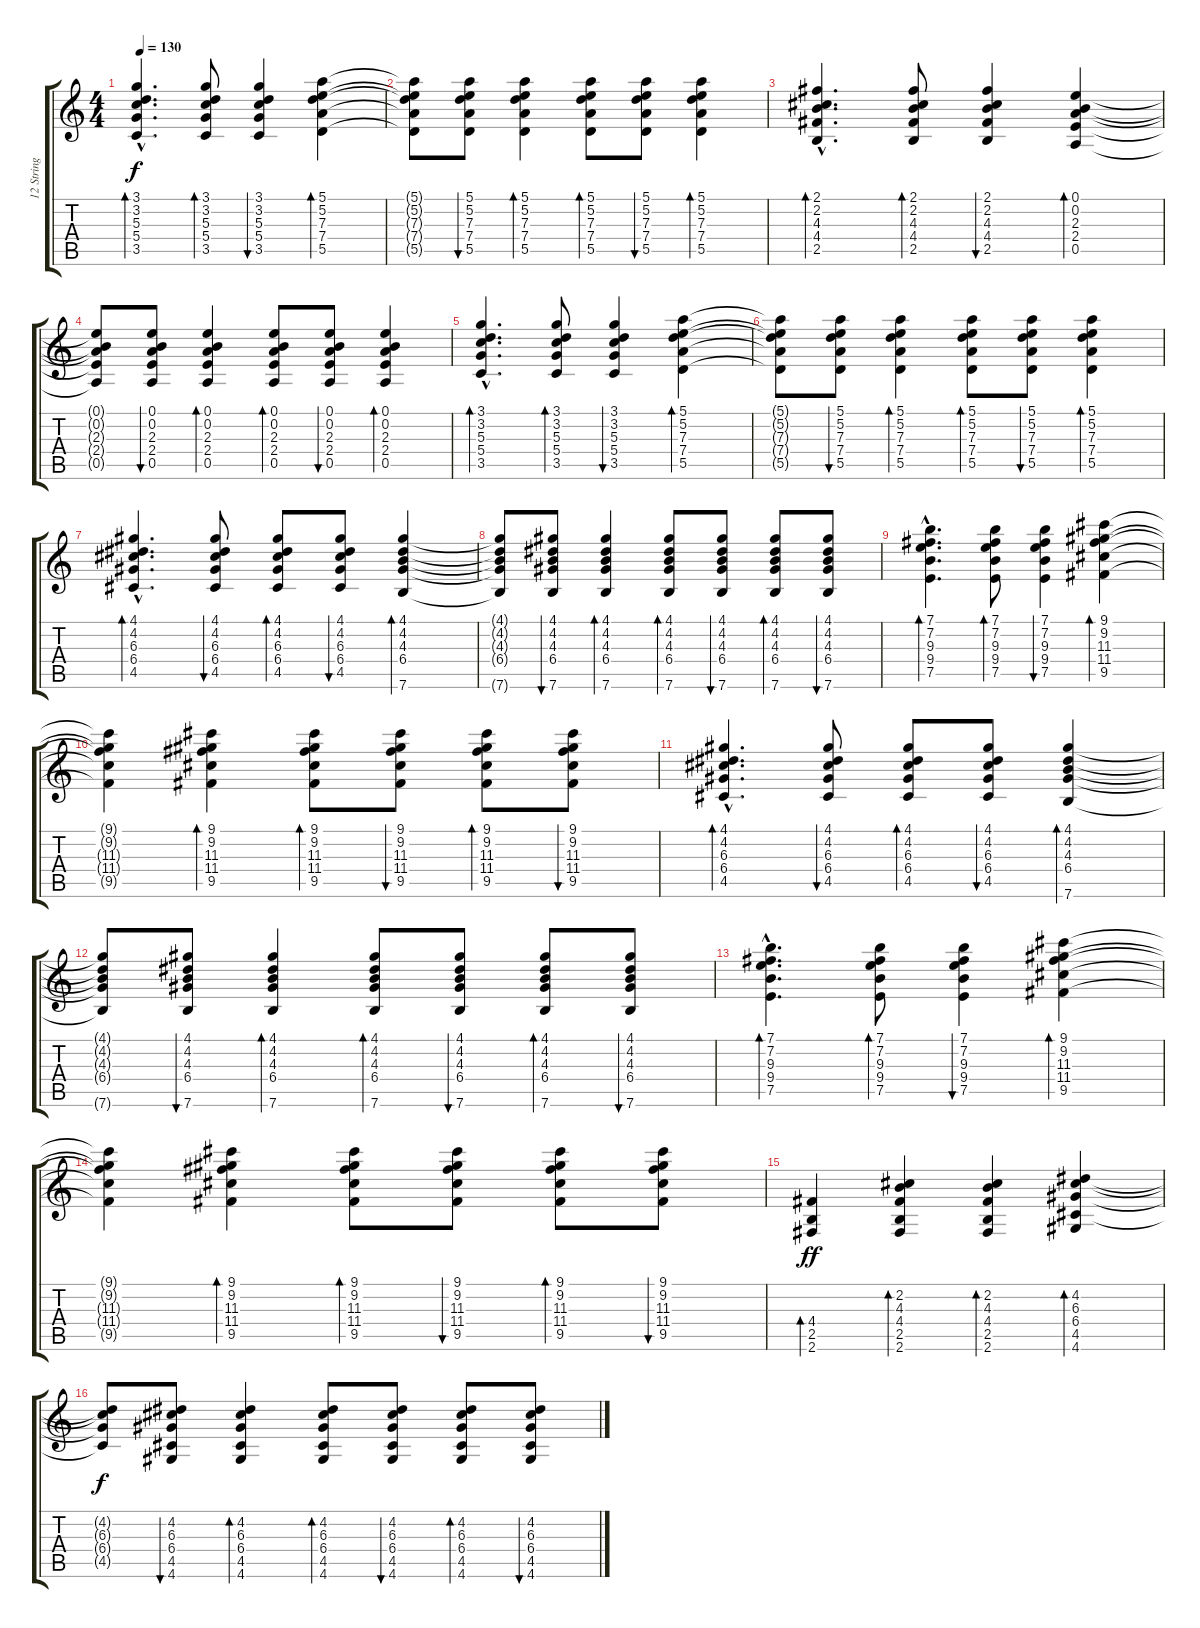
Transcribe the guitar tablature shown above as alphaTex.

\track ("12 String Acoustic" "12 String ") {instrument acousticguitarsteel}
\staff {score tabs}
\tuning (E4 B3 G3 D3 A2 E2) {hide}
\ts (4 4)
\tempo 130
\clef g2
\ks c
(3.1{hac} 3.2{hac} 5.3{hac} 5.4{hac} 3.5{hac}).4{d bd 120 dy f} (3.1 3.2 5.3 5.4 3.5).8{bd 60} (3.1 3.2 5.3 5.4 3.5).4{bu 60} (5.1 5.2 7.3 7.4 5.5).4{bd 120} |
(5.1{t} 5.2{t} 7.3{t} 7.4{t} 5.5{t}).8 (5.1 5.2 7.3 7.4 5.5).8{bu 60} (5.1 5.2 7.3 7.4 5.5).4{bd 120} (5.1 5.2 7.3 7.4 5.5).8{bd 60} (5.1 5.2 7.3 7.4 5.5).8{bu 60} (5.1 5.2 7.3 7.4 5.5).4{bd 120} |
(2.1{hac} 2.2{hac} 4.3{hac} 4.4{hac} 2.5{hac}).4{d bd 120} (2.1 2.2 4.3 4.4 2.5).8{bd 60} (2.1 2.2 4.3 4.4 2.5).4{bu 60} (0.1 0.2 2.3 2.4 0.5).4{bd 120} |
(0.1{t} 0.2{t} 2.3{t} 2.4{t} 0.5{t}).8 (0.1 0.2 2.3 2.4 0.5).8{bu 60} (0.1 0.2 2.3 2.4 0.5).4{bd 120} (0.1 0.2 2.3 2.4 0.5).8{bd 60} (0.1 0.2 2.3 2.4 0.5).8{bu 60} (0.1 0.2 2.3 2.4 0.5).4{bd 120} |
(3.1{hac} 3.2{hac} 5.3{hac} 5.4{hac} 3.5{hac}).4{d bd 120} (3.1 3.2 5.3 5.4 3.5).8{bd 60} (3.1 3.2 5.3 5.4 3.5).4{bu 60} (5.1 5.2 7.3 7.4 5.5).4{bd 120} |
(5.1{t} 5.2{t} 7.3{t} 7.4{t} 5.5{t}).8 (5.1 5.2 7.3 7.4 5.5).8{bu 60} (5.1 5.2 7.3 7.4 5.5).4{bd 120} (5.1 5.2 7.3 7.4 5.5).8{bd 60} (5.1 5.2 7.3 7.4 5.5).8{bu 60} (5.1 5.2 7.3 7.4 5.5).4{bd 120} |
(4.1{hac} 4.2{hac} 6.3{hac} 6.4{hac} 4.5{hac}).4{d bd 120} (4.1 4.2 6.3 6.4 4.5).8{bu 60} (4.1 4.2 6.3 6.4 4.5).8{bd 60} (4.1 4.2 6.3 6.4 4.5).8{bu 60} (4.1 4.2 4.3 6.4 7.6).4{bd 120} |
(4.1{t} 4.2{t} 4.3{t} 6.4{t} 7.6{t}).8 (4.1 4.2 4.3 6.4 7.6).8{bu 60} (4.1 4.2 4.3 6.4 7.6).4{bd 120} (4.1 4.2 4.3 6.4 7.6).8{bd 60} (4.1 4.2 4.3 6.4 7.6).8{bu 60} (4.1 4.2 4.3 6.4 7.6).8{bd 120} (4.1 4.2 4.3 6.4 7.6).8{bu 60} |
(7.1{hac} 7.2{hac} 9.3{hac} 9.4{hac} 7.5{hac}).4{d bd 120} (7.1 7.2 9.3 9.4 7.5).8{bd 60} (7.1 7.2 9.3 9.4 7.5).4{bu 60} (9.1 9.2 11.3 11.4 9.5).4{bd 120} |
(9.1{t} 9.2{t} 11.3{t} 11.4{t} 9.5{t}).4 (9.1 9.2 11.3 11.4 9.5).4{bd 120} (9.1 9.2 11.3 11.4 9.5).8{bd 60} (9.1 9.2 11.3 11.4 9.5).8{bu 60} (9.1 9.2 11.3 11.4 9.5).8{bd 120} (9.1 9.2 11.3 11.4 9.5).8{bu 60} |
(4.1{hac} 4.2{hac} 6.3{hac} 6.4{hac} 4.5{hac}).4{d bd 120} (4.1 4.2 6.3 6.4 4.5).8{bu 60} (4.1 4.2 6.3 6.4 4.5).8{bd 60} (4.1 4.2 6.3 6.4 4.5).8{bu 60} (4.1 4.2 4.3 6.4 7.6).4{bd 120} |
(4.1{t} 4.2{t} 4.3{t} 6.4{t} 7.6{t}).8 (4.1 4.2 4.3 6.4 7.6).8{bu 60} (4.1 4.2 4.3 6.4 7.6).4{bd 120} (4.1 4.2 4.3 6.4 7.6).8{bd 60} (4.1 4.2 4.3 6.4 7.6).8{bu 60} (4.1 4.2 4.3 6.4 7.6).8{bd 120} (4.1 4.2 4.3 6.4 7.6).8{bu 60} |
(7.1{hac} 7.2{hac} 9.3{hac} 9.4{hac} 7.5{hac}).4{d bd 120} (7.1 7.2 9.3 9.4 7.5).8{bd 60} (7.1 7.2 9.3 9.4 7.5).4{bu 60} (9.1 9.2 11.3 11.4 9.5).4{bd 120} |
(9.1{t} 9.2{t} 11.3{t} 11.4{t} 9.5{t}).4 (9.1 9.2 11.3 11.4 9.5).4{bd 120} (9.1 9.2 11.3 11.4 9.5).8{bd 60} (9.1 9.2 11.3 11.4 9.5).8{bu 60} (9.1 9.2 11.3 11.4 9.5).8{bd 120} (9.1 9.2 11.3 11.4 9.5).8{bu 60} |
(4.4 2.5 2.6).4{bd 120 dy ff} (2.2 4.3 4.4 2.5 2.6).4{bd 120} (2.2 4.3 4.4 2.5 2.6).4{bd 120} (4.2 6.3 6.4 4.5 4.6).4{bd 120} |
(4.2{t} 6.3{t} 6.4{t} 4.5{t}).8{dy f} (4.2 6.3 6.4 4.5 4.6).8{bu 60} (4.2 6.3 6.4 4.5 4.6).4{bd 120} (4.2 6.3 6.4 4.5 4.6).8{bd 60} (4.2 6.3 6.4 4.5 4.6).8{bu 60} (4.2 6.3 6.4 4.5 4.6).8{bd 60} (4.2 6.3 6.4 4.5 4.6).8{bu 60}
